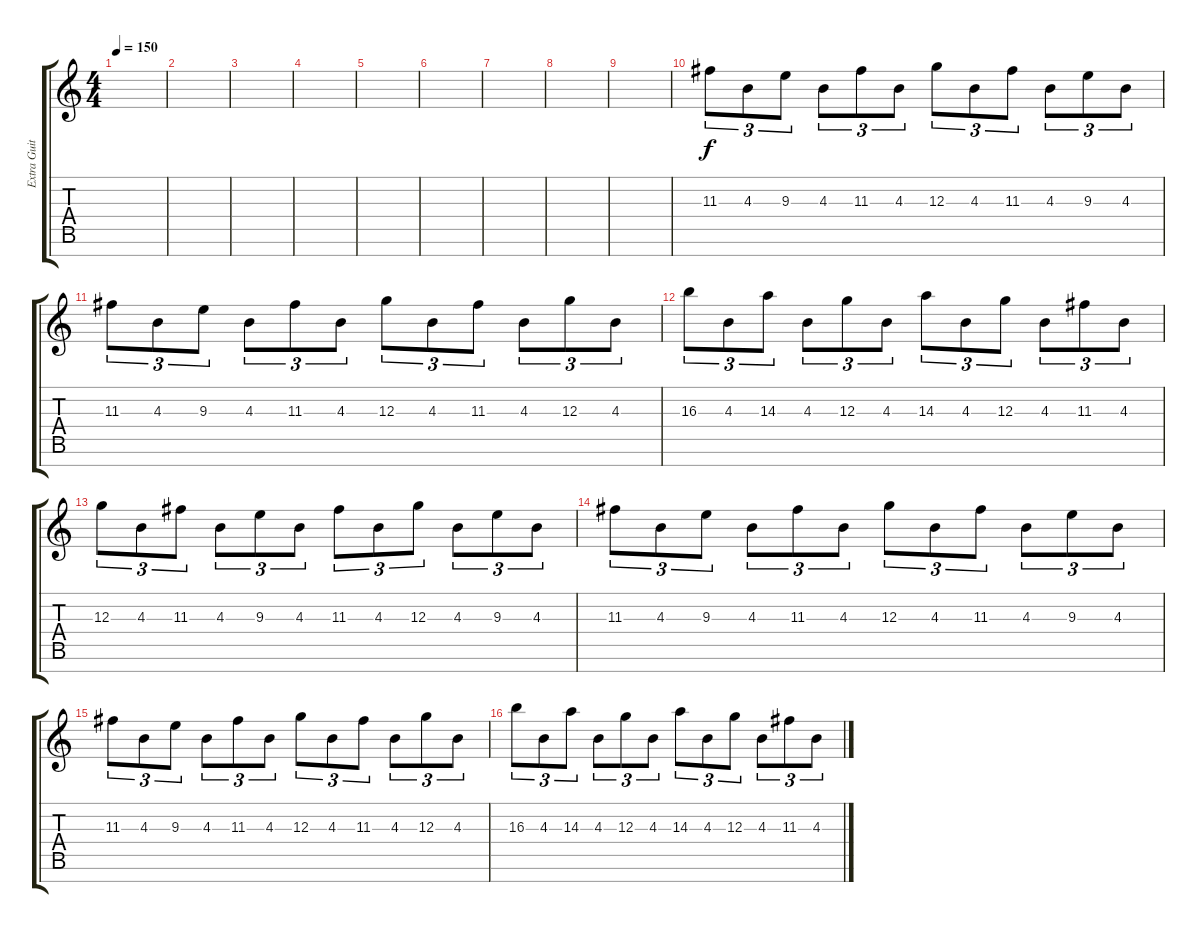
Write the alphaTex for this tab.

\track ("Extra Guitar" "Extra Guit") {instrument distortionguitar}
\staff {score tabs}
\tuning (E4 B3 G3 D3 A2 E2 B1) {hide}
\ts (4 4)
\tempo 150
\clef g2
\ks c
|
|
|
|
|
|
|
|
|
11.3.8{tu (3 2)} 4.3.8{tu (3 2)} 9.3.8{tu (3 2)} 4.3.8{tu (3 2)} 11.3.8{tu (3 2)} 4.3.8{tu (3 2)} 12.3.8{tu (3 2)} 4.3.8{tu (3 2)} 11.3.8{tu (3 2)} 4.3.8{tu (3 2)} 9.3.8{tu (3 2)} 4.3.8{tu (3 2)} |
11.3.8{tu (3 2)} 4.3.8{tu (3 2)} 9.3.8{tu (3 2)} 4.3.8{tu (3 2)} 11.3.8{tu (3 2)} 4.3.8{tu (3 2)} 12.3.8{tu (3 2)} 4.3.8{tu (3 2)} 11.3.8{tu (3 2)} 4.3.8{tu (3 2)} 12.3.8{tu (3 2)} 4.3.8{tu (3 2)} |
16.3.8{tu (3 2)} 4.3.8{tu (3 2)} 14.3.8{tu (3 2)} 4.3.8{tu (3 2)} 12.3.8{tu (3 2)} 4.3.8{tu (3 2)} 14.3.8{tu (3 2)} 4.3.8{tu (3 2)} 12.3.8{tu (3 2)} 4.3.8{tu (3 2)} 11.3.8{tu (3 2)} 4.3.8{tu (3 2)} |
12.3.8{tu (3 2)} 4.3.8{tu (3 2)} 11.3.8{tu (3 2)} 4.3.8{tu (3 2)} 9.3.8{tu (3 2)} 4.3.8{tu (3 2)} 11.3.8{tu (3 2)} 4.3.8{tu (3 2)} 12.3.8{tu (3 2)} 4.3.8{tu (3 2)} 9.3.8{tu (3 2)} 4.3.8{tu (3 2)} |
11.3.8{tu (3 2)} 4.3.8{tu (3 2)} 9.3.8{tu (3 2)} 4.3.8{tu (3 2)} 11.3.8{tu (3 2)} 4.3.8{tu (3 2)} 12.3.8{tu (3 2)} 4.3.8{tu (3 2)} 11.3.8{tu (3 2)} 4.3.8{tu (3 2)} 9.3.8{tu (3 2)} 4.3.8{tu (3 2)} |
11.3.8{tu (3 2)} 4.3.8{tu (3 2)} 9.3.8{tu (3 2)} 4.3.8{tu (3 2)} 11.3.8{tu (3 2)} 4.3.8{tu (3 2)} 12.3.8{tu (3 2)} 4.3.8{tu (3 2)} 11.3.8{tu (3 2)} 4.3.8{tu (3 2)} 12.3.8{tu (3 2)} 4.3.8{tu (3 2)} |
16.3.8{tu (3 2)} 4.3.8{tu (3 2)} 14.3.8{tu (3 2)} 4.3.8{tu (3 2)} 12.3.8{tu (3 2)} 4.3.8{tu (3 2)} 14.3.8{tu (3 2)} 4.3.8{tu (3 2)} 12.3.8{tu (3 2)} 4.3.8{tu (3 2)} 11.3.8{tu (3 2)} 4.3.8{tu (3 2)}
